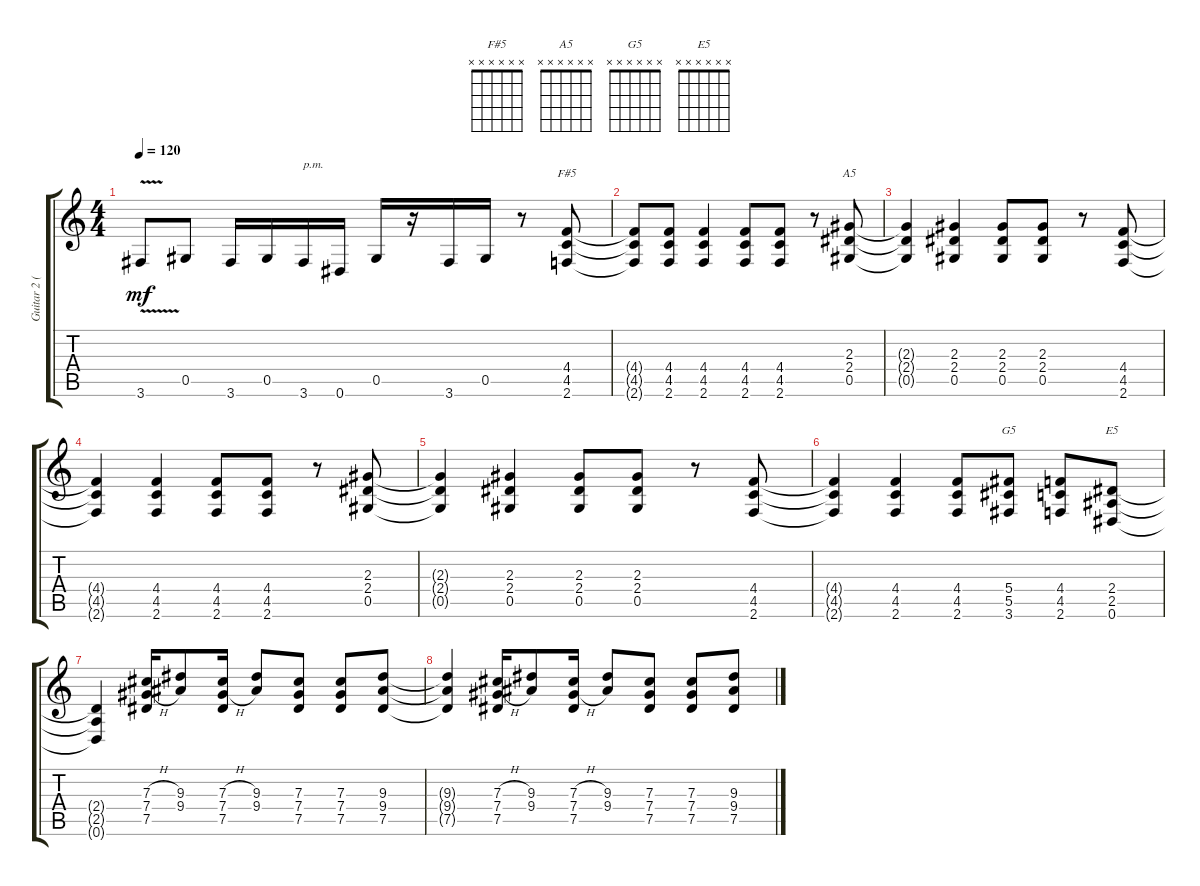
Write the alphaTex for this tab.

\track ("Guitar 2 (Slash)" "Guitar 2 (") {instrument overdrivenguitar}
\staff {score tabs}
\tuning (Eb4 Bb3 Gb3 Db3 Ab2 Eb2) {hide}
\chord ("F#5" x x x x x x)
\chord ("A5" x x x x x x)
\chord ("G5" x x x x x x)
\chord ("E5" x x x x x x)
\ts (4 4)
\tempo 120
\clef g2
\ks c
3.6{v}.8{dy mf} 0.5.8 3.6.16 0.5.16 3.6.16{txt "p.m."} 0.6.16 0.5.16 r.16 3.6.16 0.5.16 r.8 (4.4 4.5 2.6).8{ch "F#5"} |
(4.4{t} 4.5{t} 2.6{t}).8 (4.4 4.5 2.6).8 (4.4 4.5 2.6).4 (4.4 4.5 2.6).8 (4.4 4.5 2.6).8 r.8 (2.3 2.4 0.5).8{ch "A5"} |
(2.3{t} 2.4{t} 0.5{t}).4 (2.3 2.4 0.5).4 (2.3 2.4 0.5).8 (2.3 2.4 0.5).8 r.8 (4.4 4.5 2.6).8 |
(4.4{t} 4.5{t} 2.6{t}).4 (4.4 4.5 2.6).4 (4.4 4.5 2.6).8 (4.4 4.5 2.6).8 r.8 (2.3 2.4 0.5).8 |
(2.3{t} 2.4{t} 0.5{t}).4 (2.3 2.4 0.5).4 (2.3 2.4 0.5).8 (2.3 2.4 0.5).8 r.8 (4.4 4.5 2.6).8 |
(4.4{t} 4.5{t} 2.6{t}).4 (4.4 4.5 2.6).4 (4.4 4.5 2.6).8 (5.4 5.5 3.6).8{ch "G5"} (4.4 4.5 2.6).8 (2.4 2.5 0.6).8{ch "E5"} |
(2.4{t} 2.5{t} 0.6{t}).4 (7.3{h} 7.4{h} 7.5).16 (9.3 9.4).8 (7.3{h} 7.4{h} 7.5).16 (9.3 9.4).8 (7.3 7.4 7.5).8 (7.3 7.4 7.5).8 (9.3 9.4 7.5).8 |
(9.3{t} 9.4{t} 7.5{t}).4 (7.3{h} 7.4{h} 7.5).16 (9.3 9.4).8 (7.3{h} 7.4{h} 7.5).16 (9.3 9.4).8 (7.3 7.4 7.5).8 (7.3 7.4 7.5).8 (9.3 9.4 7.5).8
